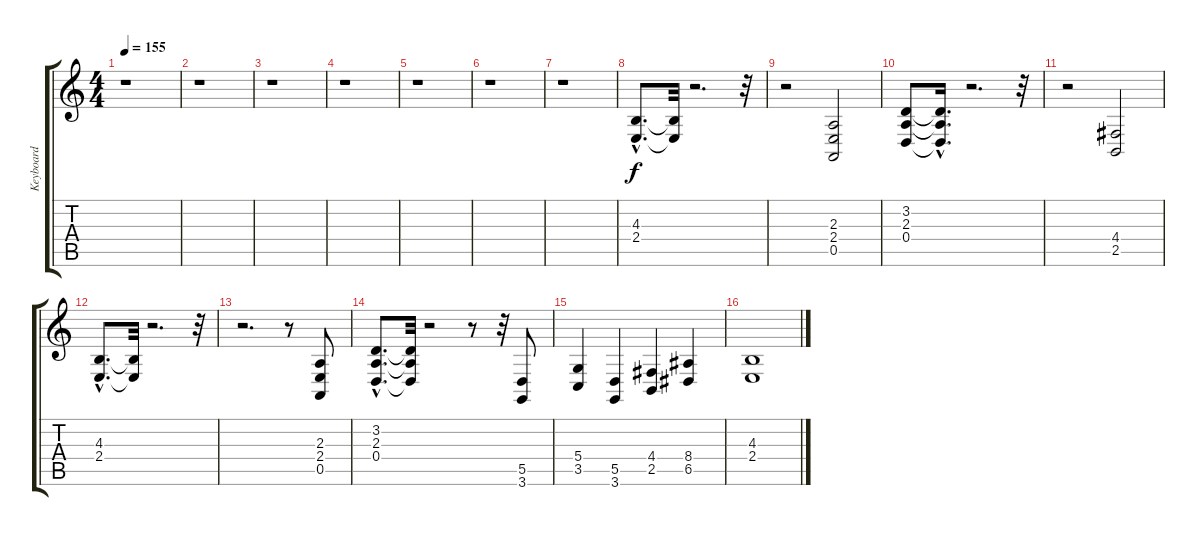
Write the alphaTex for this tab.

\track ("Keyboard" "Keyboard") {instrument electricgrandpiano}
\staff {score tabs}
\tuning (E4 B3 G3 D3 A2 E2) {hide}
\ts (4 4)
\tempo 155
\clef g2
\ks c
r.1{dy fff} |
r.1 |
r.1 |
r.1 |
r.1 |
r.1 |
r.1 |
(4.3{hac} 2.4{hac}).8{d dy f} (4.3{t} 2.4{t}).32 r.2{d} r.32 |
r.2 (2.3 2.4 0.5).2 |
(3.2 2.3 0.4).8 (3.2{hac t} 2.3{hac t} 0.4{hac t}).16{d} r.2{d} r.32 |
r.2 (4.4 2.5).2 |
(4.3{hac} 2.4{hac}).8{d} (4.3{t} 2.4{t}).32 r.2{d} r.32 |
r.2{d} r.8 (2.3 2.4 0.5).8 |
(3.2{hac} 2.3{hac} 0.4{hac}).8{d} (3.2{t} 2.3{t} 0.4{t}).32 r.2 r.8 r.32 (5.5 3.6).8 |
(5.4 3.5).4 (5.5 3.6).4 (4.4 2.5).4 (8.4 6.5).4 |
(4.3 2.4).1
